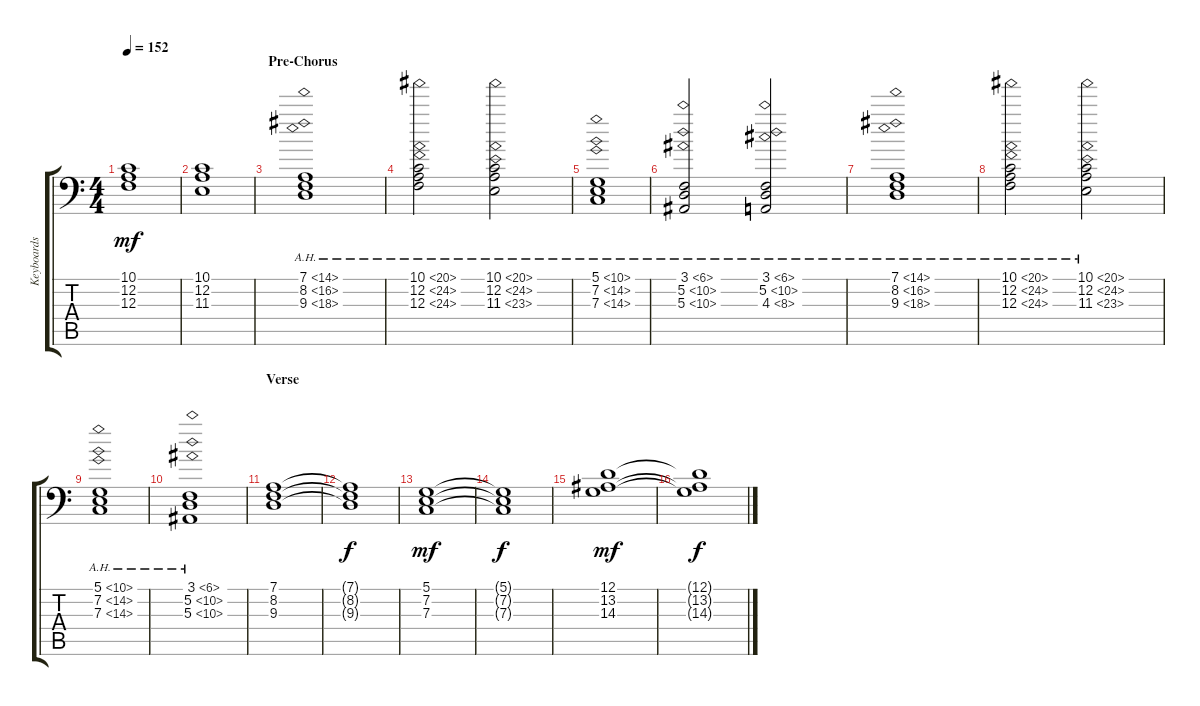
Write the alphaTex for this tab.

\track ("Keyboards" "Keyboards") {instrument stringensemble1}
\staff {score tabs}
\tuning (D3 A2 F2 C2 G1 D1) {hide}
\ts (4 4)
\tempo 152
\clef f4
\ks c
(10.1 12.2 12.3).1{dy mf} |
(10.1 12.2 11.3).1 |
\section ("" "Pre-Chorus")
(7.1{ah 7} 8.2{ah 8} 9.3{ah 9}).1 |
(10.1{ah 10} 12.2{ah 12} 12.3{ah 12}).2 (10.1{ah 10} 12.2{ah 12} 11.3{ah 12}).2 |
(5.1{ah 5} 7.2{ah 7} 7.3{ah 7}).1 |
(3.1{ah 3} 5.2{ah 5} 5.3{ah 5}).2 (3.1{ah 3} 5.2{ah 5} 4.3{ah 4}).2 |
(7.1{ah 7} 8.2{ah 8} 9.3{ah 9}).1 |
(10.1{ah 10} 12.2{ah 12} 12.3{ah 12}).2 (10.1{ah 10} 12.2{ah 12} 11.3{ah 12}).2 |
(5.1{ah 5} 7.2{ah 7} 7.3{ah 7}).1 |
(3.1{ah 3} 5.2{ah 5} 5.3{ah 5}).1 |
\section ("" "Verse")
(7.1 8.2 9.3).1{volume 10} |
(7.1{t} 8.2{t} 9.3{t}).1{dy f} |
(5.1 7.2 7.3).1{dy mf} |
(5.1{t} 7.2{t} 7.3{t}).1{dy f} |
(12.1 13.2 14.3).1{dy mf} |
(12.1{t} 13.2{t} 14.3{t}).1{dy f}
